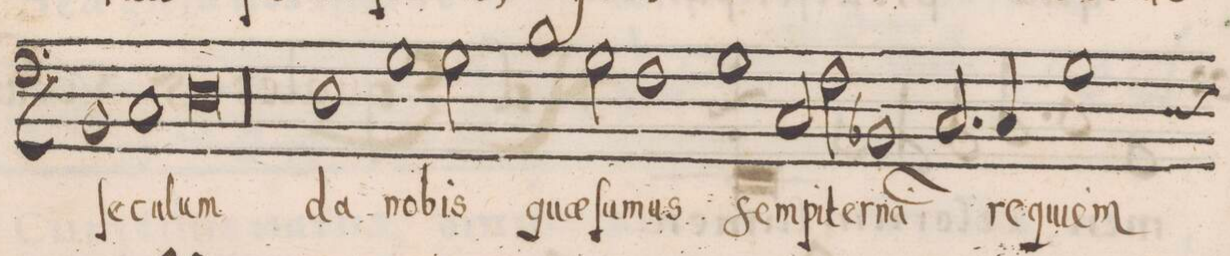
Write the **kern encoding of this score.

**kern	**text
*I"BASSVS	*
*clefF4	*
*k[]	*
*met(c|)	*
*M2/1	*
1BB	ſe-
1C	-cu-
=24	=24
0D	-lum
=25	=25
0r	.
=26	=26
0r	.
=27	=27
1D	da
1G	no-
=28	=28
2G\	-bis
1B	qu(ae)-
2G\	-ſu-
=29	=29
1F	-mus
1G	sem-
=30	=30
2C/	-pi-
2F\	-ter-
1BB-X	-na(m)
=31	=31
2.C/	re-
4C/	-qui-
*custos:D	*
1G	-em
=32	=32
*-	*-
